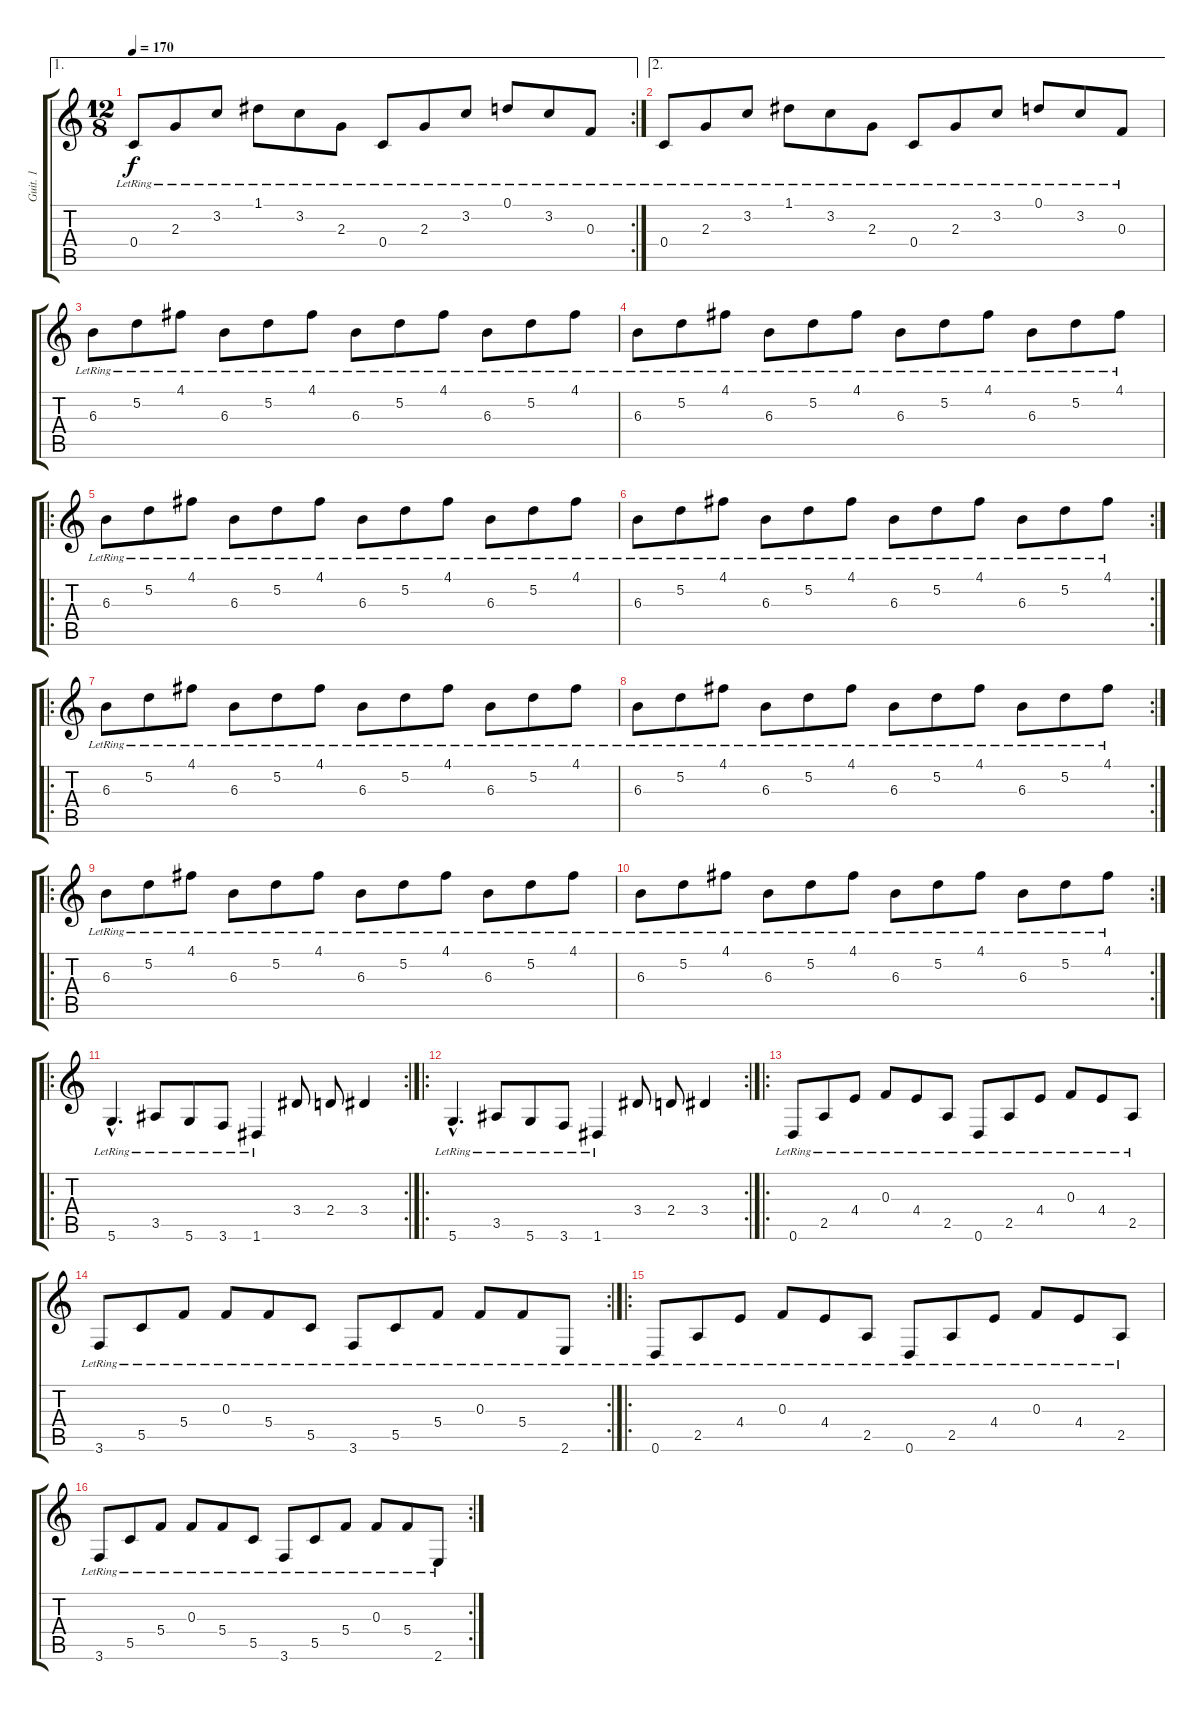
\track ("Guit. 1" "Guit. 1") {instrument acousticguitarsteel}
\staff {score tabs}
\tuning (D4 A3 F3 C3 G2 D2) {hide}
\ae 1
\rc 2
\ts (12 8)
\tempo 170
\clef g2
\ks c
0.4{lr}.8{dy f} 2.3{lr}.8 3.2{lr}.8 1.1{lr}.8 3.2{lr}.8 2.3{lr}.8 0.4{lr}.8 2.3{lr}.8 3.2{lr}.8 0.1{lr}.8 3.2{lr}.8 0.3{lr}.8 |
\ae 2
0.4{lr}.8{volume 2} 2.3{lr}.8 3.2{lr}.8 1.1{lr}.8 3.2{lr}.8 2.3{lr}.8 0.4{lr}.8 2.3{lr}.8 3.2{lr}.8 0.1{lr}.8 3.2{lr}.8 0.3{lr}.8 |
6.3{lr}.8{volume 13} 5.2{lr}.8 4.1{lr}.8 6.3{lr}.8 5.2{lr}.8 4.1{lr}.8 6.3{lr}.8 5.2{lr}.8 4.1{lr}.8 6.3{lr}.8 5.2{lr}.8 4.1{lr}.8 |
6.3{lr}.8 5.2{lr}.8 4.1{lr}.8 6.3{lr}.8 5.2{lr}.8 4.1{lr}.8 6.3{lr}.8 5.2{lr}.8 4.1{lr}.8 6.3{lr}.8 5.2{lr}.8 4.1{lr}.8 |
\ro
6.3{lr}.8 5.2{lr}.8 4.1{lr}.8 6.3{lr}.8 5.2{lr}.8 4.1{lr}.8 6.3{lr}.8 5.2{lr}.8 4.1{lr}.8 6.3{lr}.8 5.2{lr}.8 4.1{lr}.8 |
\rc 2
6.3{lr}.8 5.2{lr}.8 4.1{lr}.8 6.3{lr}.8 5.2{lr}.8 4.1{lr}.8 6.3{lr}.8 5.2{lr}.8 4.1{lr}.8 6.3{lr}.8 5.2{lr}.8 4.1{lr}.8 |
\ro
6.3{lr}.8 5.2{lr}.8 4.1{lr}.8 6.3{lr}.8 5.2{lr}.8 4.1{lr}.8 6.3{lr}.8 5.2{lr}.8 4.1{lr}.8 6.3{lr}.8 5.2{lr}.8 4.1{lr}.8 |
\rc 2
6.3{lr}.8 5.2{lr}.8 4.1{lr}.8 6.3{lr}.8 5.2{lr}.8 4.1{lr}.8 6.3{lr}.8 5.2{lr}.8 4.1{lr}.8 6.3{lr}.8 5.2{lr}.8 4.1{lr}.8 |
\ro
6.3{lr}.8 5.2{lr}.8 4.1{lr}.8 6.3{lr}.8 5.2{lr}.8 4.1{lr}.8 6.3{lr}.8 5.2{lr}.8 4.1{lr}.8 6.3{lr}.8 5.2{lr}.8 4.1{lr}.8 |
\rc 2
6.3{lr}.8 5.2{lr}.8 4.1{lr}.8 6.3{lr}.8 5.2{lr}.8 4.1{lr}.8 6.3{lr}.8 5.2{lr}.8 4.1{lr}.8 6.3{lr}.8 5.2{lr}.8 4.1{lr}.8 |
\ro
\rc 2
5.6{hac lr}.4{d} 3.5{lr}.8 5.6{lr}.8 3.6{lr}.8 1.6{lr}.4 3.4.8 2.4.8 3.4.4 |
\ro
\rc 2
5.6{hac lr}.4{d} 3.5{lr}.8 5.6{lr}.8 3.6{lr}.8 1.6{lr}.4 3.4.8 2.4.8 3.4.4 |
\ro
0.6{lr}.8 2.5{lr}.8 4.4{lr}.8 0.3{lr}.8 4.4{lr}.8 2.5{lr}.8 0.6{lr}.8 2.5{lr}.8 4.4{lr}.8 0.3{lr}.8 4.4{lr}.8 2.5{lr}.8 |
\rc 2
3.6{lr}.8 5.5{lr}.8 5.4{lr}.8 0.3{lr}.8 5.4{lr}.8 5.5{lr}.8 3.6{lr}.8 5.5{lr}.8 5.4{lr}.8 0.3{lr}.8 5.4{lr}.8 2.6{lr}.8 |
\ro
0.6{lr}.8 2.5{lr}.8 4.4{lr}.8 0.3{lr}.8 4.4{lr}.8 2.5{lr}.8 0.6{lr}.8 2.5{lr}.8 4.4{lr}.8 0.3{lr}.8 4.4{lr}.8 2.5{lr}.8 |
\rc 2
3.6{lr}.8 5.5{lr}.8 5.4{lr}.8 0.3{lr}.8 5.4{lr}.8 5.5{lr}.8 3.6{lr}.8 5.5{lr}.8 5.4{lr}.8 0.3{lr}.8 5.4{lr}.8 2.6{lr}.8
